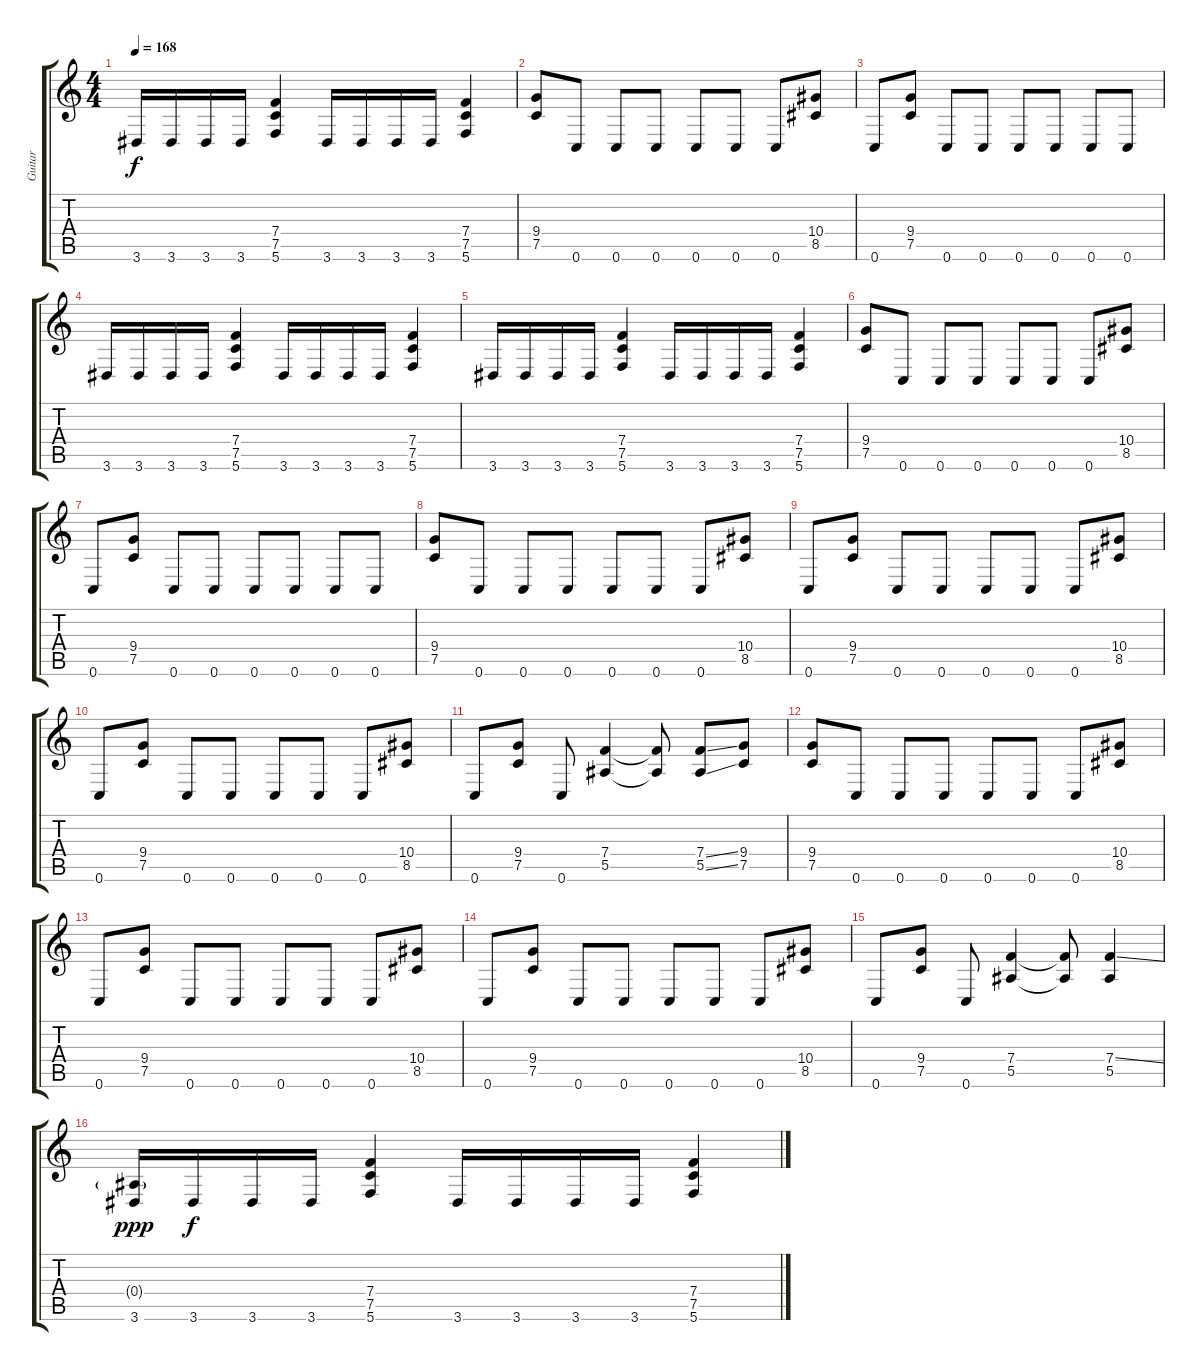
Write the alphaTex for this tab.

\track ("Guitar" "Guitar") {instrument overdrivenguitar}
\staff {score tabs}
\tuning (C4 G3 Eb3 Bb2 F2 C2) {hide}
\ts (4 4)
\tempo 168
\clef g2
\ks c
3.6.16{dy f} 3.6.16 3.6.16 3.6.16 (7.4 7.5 5.6).4 3.6.16 3.6.16 3.6.16 3.6.16 (7.4 7.5 5.6).4 |
(9.4 7.5).8 0.6.8 0.6.8 0.6.8 0.6.8 0.6.8 0.6.8 (10.4 8.5).8 |
0.6.8 (9.4 7.5).8 0.6.8 0.6.8 0.6.8 0.6.8 0.6.8 0.6.8 |
3.6.16 3.6.16 3.6.16 3.6.16 (7.4 7.5 5.6).4 3.6.16 3.6.16 3.6.16 3.6.16 (7.4 7.5 5.6).4 |
3.6.16 3.6.16 3.6.16 3.6.16 (7.4 7.5 5.6).4 3.6.16 3.6.16 3.6.16 3.6.16 (7.4 7.5 5.6).4 |
(9.4 7.5).8 0.6.8 0.6.8 0.6.8 0.6.8 0.6.8 0.6.8 (10.4 8.5).8 |
0.6.8 (9.4 7.5).8 0.6.8 0.6.8 0.6.8 0.6.8 0.6.8 0.6.8 |
(9.4 7.5).8 0.6.8 0.6.8 0.6.8 0.6.8 0.6.8 0.6.8 (10.4 8.5).8 |
0.6.8 (9.4 7.5).8 0.6.8 0.6.8 0.6.8 0.6.8 0.6.8 (10.4 8.5).8 |
0.6.8 (9.4 7.5).8 0.6.8 0.6.8 0.6.8 0.6.8 0.6.8 (10.4 8.5).8 |
0.6.8 (9.4 7.5).8 0.6.8 (7.4 5.5).4 (7.4{t} 5.5{t}).8 (7.4{ss} 5.5{ss}).8 (9.4 7.5).8 |
(9.4 7.5).8 0.6.8 0.6.8 0.6.8 0.6.8 0.6.8 0.6.8 (10.4 8.5).8 |
0.6.8 (9.4 7.5).8 0.6.8 0.6.8 0.6.8 0.6.8 0.6.8 (10.4 8.5).8 |
0.6.8 (9.4 7.5).8 0.6.8 0.6.8 0.6.8 0.6.8 0.6.8 (10.4 8.5).8 |
0.6.8 (9.4 7.5).8 0.6.8 (7.4 5.5).4 (7.4{t} 5.5{t}).8 (7.4{ss} 5.5).4 |
(0.4{g} 3.6).16{dy ppp} 3.6.16{dy f} 3.6.16 3.6.16 (7.4 7.5 5.6).4 3.6.16 3.6.16 3.6.16 3.6.16 (7.4 7.5 5.6).4
